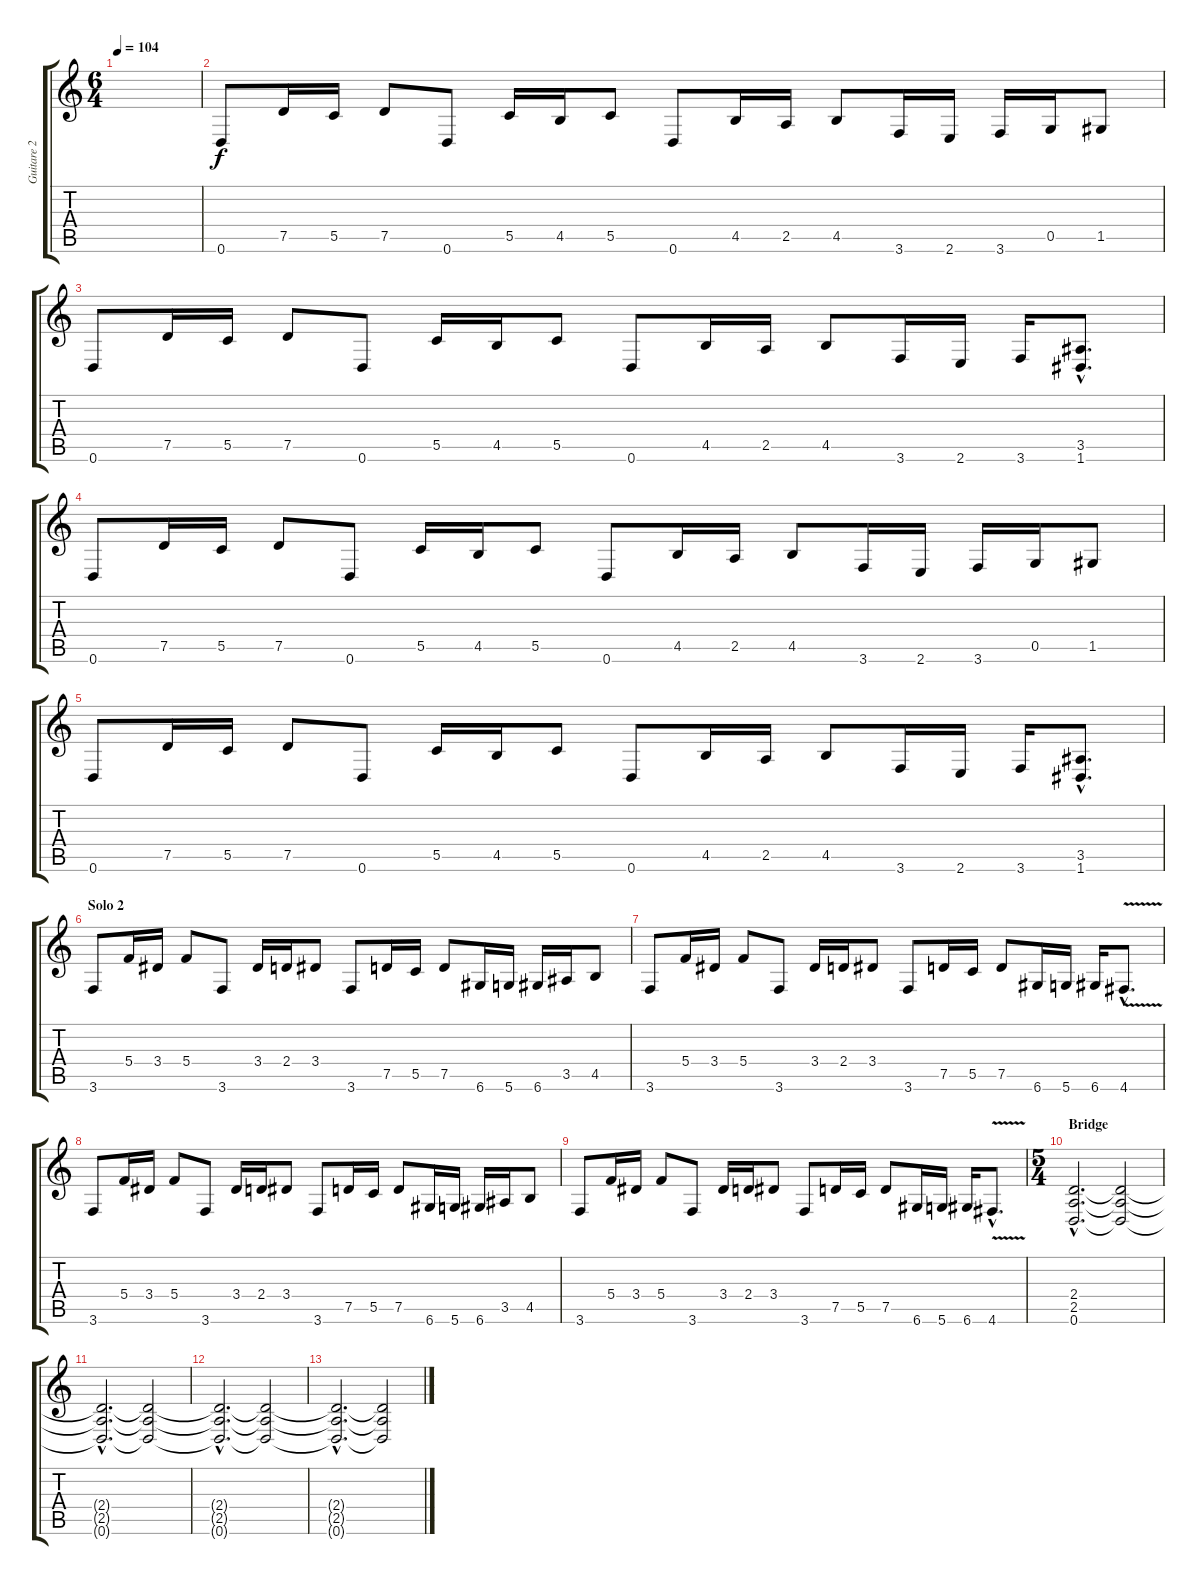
\track ("Guitare 2" "Guitare 2") {instrument distortionguitar}
\staff {score tabs}
\tuning (D4 A3 F3 C3 G2 D2) {hide}
\ts (6 4)
\tempo 104
\clef g2
\ks c
|
0.6.8 7.5.16 5.5.16 7.5.8 0.6.8 5.5.16 4.5.16 5.5.8 0.6.8 4.5.16 2.5.16 4.5.8 3.6.16 2.6.16 3.6.16 0.5.16 1.5.8 |
0.6.8 7.5.16 5.5.16 7.5.8 0.6.8 5.5.16 4.5.16 5.5.8 0.6.8 4.5.16 2.5.16 4.5.8 3.6.16 2.6.16 3.6.16 (3.5{hac} 1.6{hac}).8{d} |
0.6.8 7.5.16 5.5.16 7.5.8 0.6.8 5.5.16 4.5.16 5.5.8 0.6.8 4.5.16 2.5.16 4.5.8 3.6.16 2.6.16 3.6.16 0.5.16 1.5.8 |
0.6.8 7.5.16 5.5.16 7.5.8 0.6.8 5.5.16 4.5.16 5.5.8 0.6.8 4.5.16 2.5.16 4.5.8 3.6.16 2.6.16 3.6.16 (3.5{hac} 1.6{hac}).8{d} |
\section ("" "Solo 2")
3.6.8 5.4.16 3.4.16 5.4.8 3.6.8 3.4.16 2.4.16 3.4.8 3.6.8 7.5.16 5.5.16 7.5.8 6.6.16 5.6.16 6.6.16 3.5.16 4.5.8 |
3.6.8 5.4.16 3.4.16 5.4.8 3.6.8 3.4.16 2.4.16 3.4.8 3.6.8 7.5.16 5.5.16 7.5.8 6.6.16 5.6.16 6.6.16 4.6{v hac}.8{d} |
3.6.8 5.4.16 3.4.16 5.4.8 3.6.8 3.4.16 2.4.16 3.4.8 3.6.8 7.5.16 5.5.16 7.5.8 6.6.16 5.6.16 6.6.16 3.5.16 4.5.8 |
3.6.8 5.4.16 3.4.16 5.4.8 3.6.8 3.4.16 2.4.16 3.4.8 3.6.8 7.5.16 5.5.16 7.5.8 6.6.16 5.6.16 6.6.16 4.6{v hac}.8{d} |
\ts (5 4)
\section ("" "Bridge")
(2.4{hac} 2.5{hac} 0.6{hac}).2{d} (2.4{t} 2.5{t} 0.6{t}).2 |
(2.4{hac t} 2.5{hac t} 0.6{hac t}).2{d volume 0} (2.4{t} 2.5{t} 0.6{t}).2 |
(2.4{hac t} 2.5{hac t} 0.6{hac t}).2{d} (2.4{t} 2.5{t} 0.6{t}).2 |
(2.4{hac t} 2.5{hac t} 0.6{hac t}).2{d} (2.4{t} 2.5{t} 0.6{t}).2
